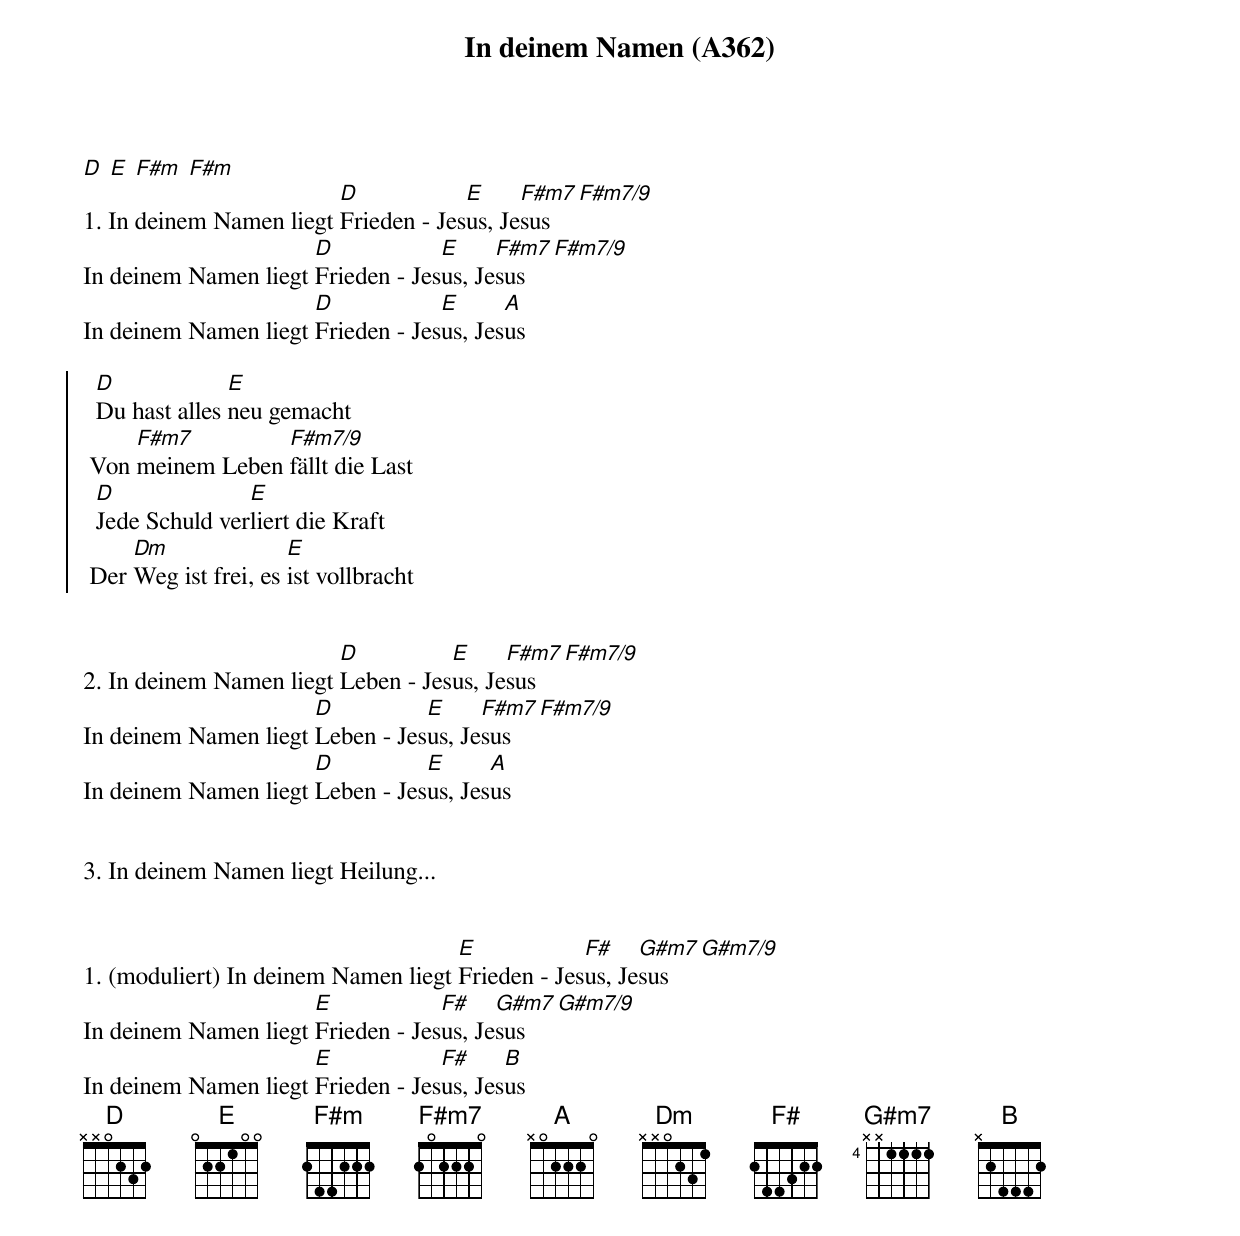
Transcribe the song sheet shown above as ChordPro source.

{title: In deinem Namen (A362)}
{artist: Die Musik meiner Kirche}

[D] [E] [F#m] [F#m]
1. In deinem Namen liegt [D]Frieden - Jes[E]us, Je[F#m7]sus [F#m7/9]
In deinem Namen liegt [D]Frieden - Jes[E]us, Je[F#m7]sus [F#m7/9]
In deinem Namen liegt [D]Frieden - Jes[E]us, Jes[A]us

{soc}
  [D]Du hast alles [E]neu gemacht
 Von [F#m7]meinem Leben [F#m7/9]fällt die Last
  [D]Jede Schuld ver[E]liert die Kraft
 Der [Dm]Weg ist frei, es [E]ist vollbracht
 {eoc}


2. In deinem Namen liegt [D]Leben - Jes[E]us, Je[F#m7]sus [F#m7/9]
In deinem Namen liegt [D]Leben - Jes[E]us, Je[F#m7]sus [F#m7/9]
In deinem Namen liegt [D]Leben - Jes[E]us, Jes[A]us


3. In deinem Namen liegt Heilung...


1. (moduliert) In deinem Namen liegt [E]Frieden - Jes[F#]us, Je[G#m7]sus [G#m7/9]
In deinem Namen liegt [E]Frieden - Jes[F#]us, Je[G#m7]sus [G#m7/9]
In deinem Namen liegt [E]Frieden - Jes[F#]us, Jes[B]us
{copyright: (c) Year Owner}
